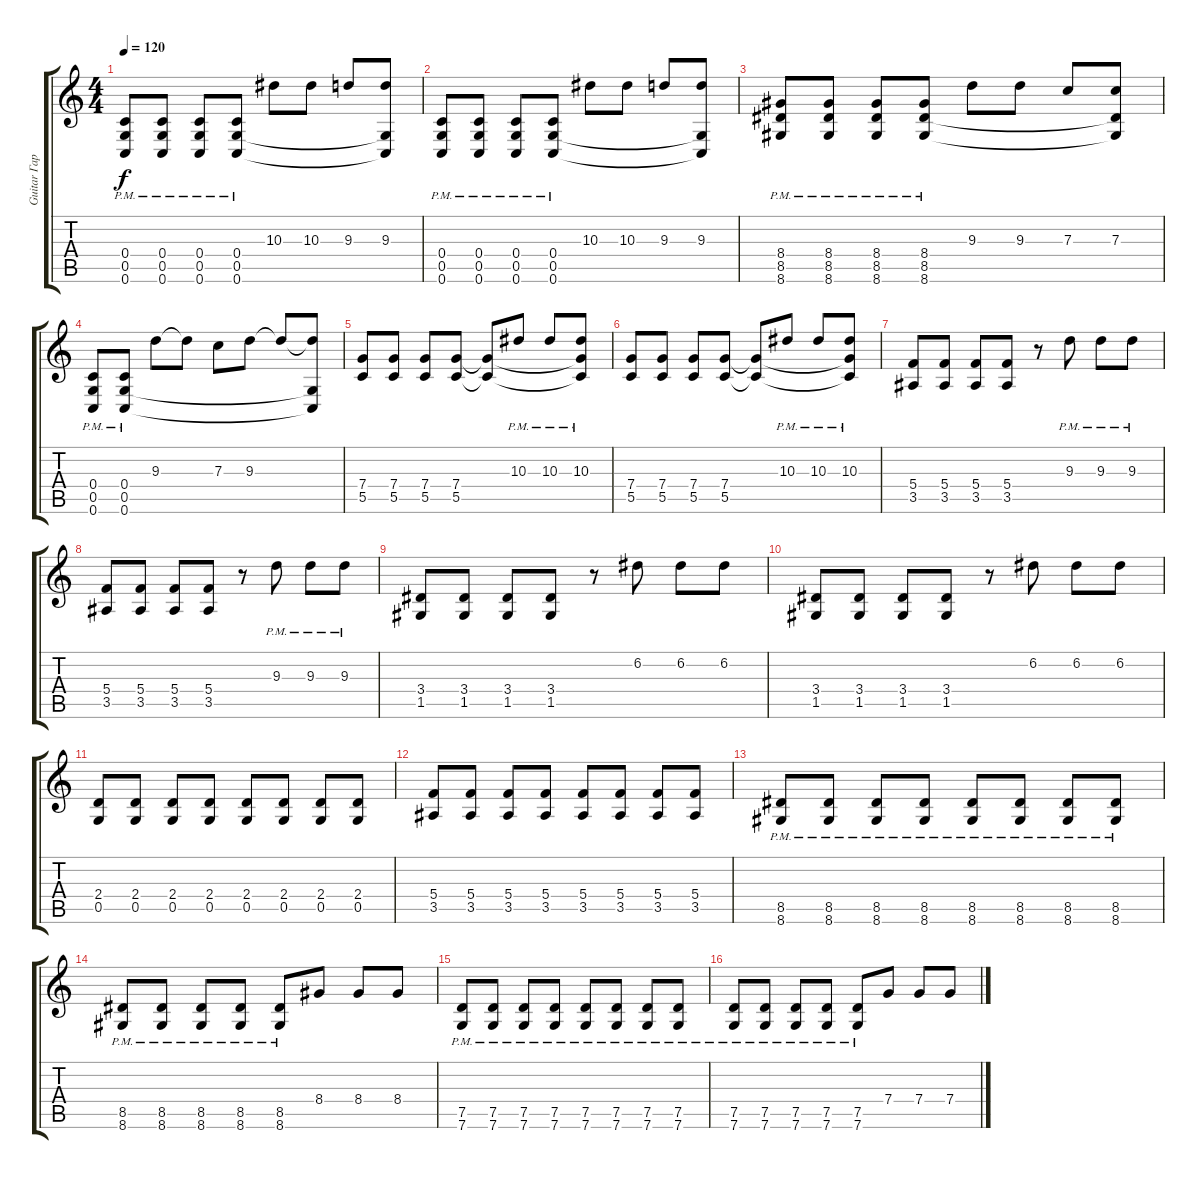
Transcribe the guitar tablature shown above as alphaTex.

\track ("Guitar Гарик" "Guitar Гар") {instrument electricguitarclean}
\staff {score tabs}
\tuning (D4 A3 F3 C3 G2 C2) {hide}
\ts (4 4)
\tempo 120
\clef g2
\ks c
(0.4{pm} 0.5 0.6).8{dy f} (0.4{pm} 0.5 0.6).8 (0.4{pm} 0.5 0.6).8 (0.4{pm} 0.5 0.6).8 10.3.8 10.3.8 9.3.8 (9.3 0.5{t} 0.6{t}).8 |
(0.4{pm} 0.5 0.6).8 (0.4{pm} 0.5 0.6).8 (0.4{pm} 0.5 0.6).8 (0.4{pm} 0.5 0.6).8 10.3.8 10.3.8 9.3.8 (9.3 0.5{t} 0.6{t}).8 |
(8.4 8.5 8.6{pm}).8 (8.4 8.5 8.6{pm}).8 (8.4 8.5 8.6{pm}).8 (8.4 8.5 8.6{pm}).8 9.3.8 9.3.8 7.3.8 (7.3 8.5{t} 8.6{t}).8 |
(0.4 0.5{pm} 0.6).8 (0.4 0.5{pm} 0.6).8 9.3.8 9.3{t}.8 7.3.8 9.3.8 9.3{t}.8 (9.3{t} 0.5{t} 0.6{t}).8 |
(7.4 5.5).8 (7.4 5.5).8 (7.4 5.5).8 (7.4 5.5).8 (7.4{t} 5.5{t}).8 10.3{pm}.8 10.3{pm}.8 (10.3{pm} 7.4{t} 5.5{t}).8 |
(7.4 5.5).8 (7.4 5.5).8 (7.4 5.5).8 (7.4 5.5).8 (7.4{t} 5.5{t}).8 10.3{pm}.8 10.3{pm}.8 (10.3{pm} 7.4{t} 5.5{t}).8 |
(5.4 3.5).8 (5.4 3.5).8 (5.4 3.5).8 (5.4 3.5).8 r.8 9.3{pm}.8 9.3{pm}.8 9.3{pm}.8 |
(5.4 3.5).8 (5.4 3.5).8 (5.4 3.5).8 (5.4 3.5).8 r.8 9.3{pm}.8 9.3{pm}.8 9.3{pm}.8 |
(3.4 1.5).8 (3.4 1.5).8 (3.4 1.5).8 (3.4 1.5).8 r.8 6.2.8 6.2.8 6.2.8 |
(3.4 1.5).8 (3.4 1.5).8 (3.4 1.5).8 (3.4 1.5).8 r.8 6.2.8 6.2.8 6.2.8 |
(2.4 0.5).8 (2.4 0.5).8 (2.4 0.5).8 (2.4 0.5).8 (2.4 0.5).8 (2.4 0.5).8 (2.4 0.5).8 (2.4 0.5).8 |
(5.4 3.5).8 (5.4 3.5).8 (5.4 3.5).8 (5.4 3.5).8 (5.4 3.5).8 (5.4 3.5).8 (5.4 3.5).8 (5.4 3.5).8 |
(8.5 8.6{pm}).8 (8.5{pm} 8.6{pm}).8 (8.5{pm} 8.6{pm}).8 (8.5{pm} 8.6{pm}).8 (8.5{pm} 8.6{pm}).8 (8.5{pm} 8.6{pm}).8 (8.5{pm} 8.6{pm}).8 (8.5{pm} 8.6{pm}).8 |
(8.5{pm} 8.6{pm}).8 (8.5{pm} 8.6{pm}).8 (8.5{pm} 8.6{pm}).8 (8.5{pm} 8.6{pm}).8 (8.5{pm} 8.6{pm}).8 8.4.8 8.4.8 8.4.8 |
(7.5{pm} 7.6{pm}).8 (7.5{pm} 7.6{pm}).8 (7.5{pm} 7.6{pm}).8 (7.5{pm} 7.6{pm}).8 (7.5{pm} 7.6{pm}).8 (7.5{pm} 7.6{pm}).8 (7.5{pm} 7.6{pm}).8 (7.5{pm} 7.6{pm}).8 |
(7.5{pm} 7.6{pm}).8 (7.5{pm} 7.6{pm}).8 (7.5{pm} 7.6{pm}).8 (7.5{pm} 7.6{pm}).8 (7.5{pm} 7.6{pm}).8 7.4.8 7.4.8 7.4.8
